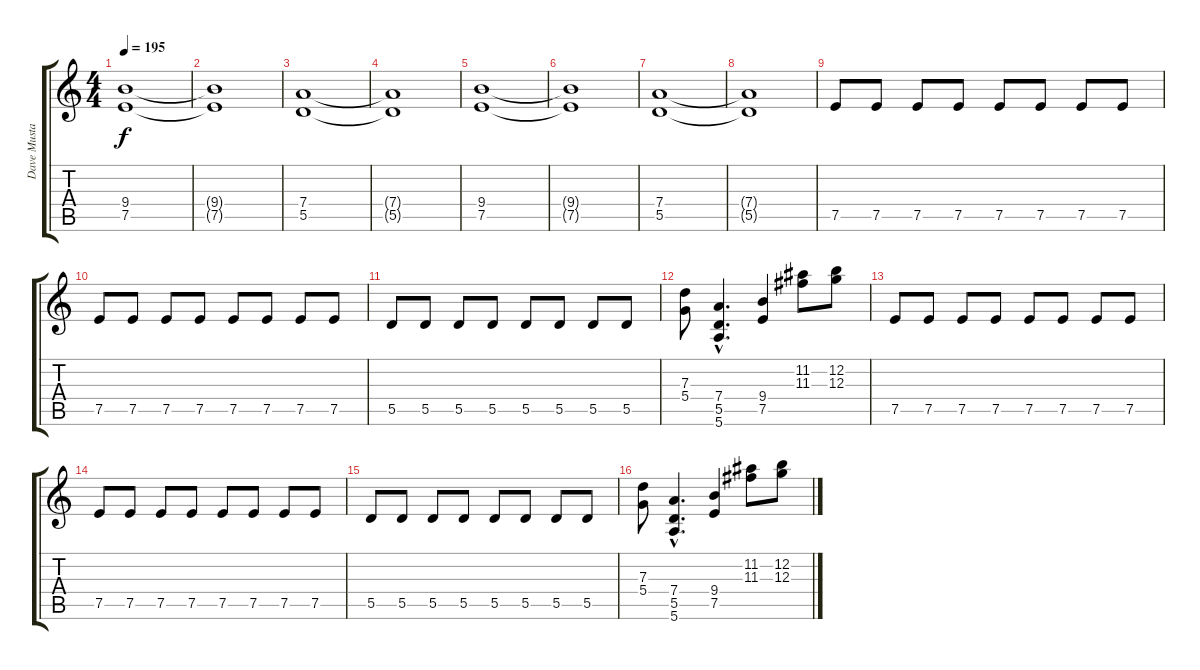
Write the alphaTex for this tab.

\track ("Dave Mustaine" "Dave Musta") {instrument distortionguitar}
\staff {score tabs}
\tuning (E4 B3 G3 D3 A2 E2) {hide}
\ts (4 4)
\tempo 195
\clef g2
\ks c
(9.4 7.5).1{dy f} |
(9.4{t} 7.5{t}).1 |
(7.4 5.5).1 |
(7.4{t} 5.5{t}).1 |
(9.4 7.5).1 |
(9.4{t} 7.5{t}).1 |
(7.4 5.5).1 |
(7.4{t} 5.5{t}).1 |
7.5.8 7.5.8 7.5.8 7.5.8 7.5.8 7.5.8 7.5.8 7.5.8 |
7.5.8 7.5.8 7.5.8 7.5.8 7.5.8 7.5.8 7.5.8 7.5.8 |
5.5.8 5.5.8 5.5.8 5.5.8 5.5.8 5.5.8 5.5.8 5.5.8 |
(7.3 5.4).8 (7.4{hac} 5.5{hac} 5.6{hac}).4{d} (9.4 7.5).4 (11.2 11.3).8 (12.2 12.3).8 |
7.5.8 7.5.8 7.5.8 7.5.8 7.5.8 7.5.8 7.5.8 7.5.8 |
7.5.8 7.5.8 7.5.8 7.5.8 7.5.8 7.5.8 7.5.8 7.5.8 |
5.5.8 5.5.8 5.5.8 5.5.8 5.5.8 5.5.8 5.5.8 5.5.8 |
(7.3 5.4).8 (7.4{hac} 5.5{hac} 5.6{hac}).4{d} (9.4 7.5).4 (11.2 11.3).8 (12.2 12.3).8
